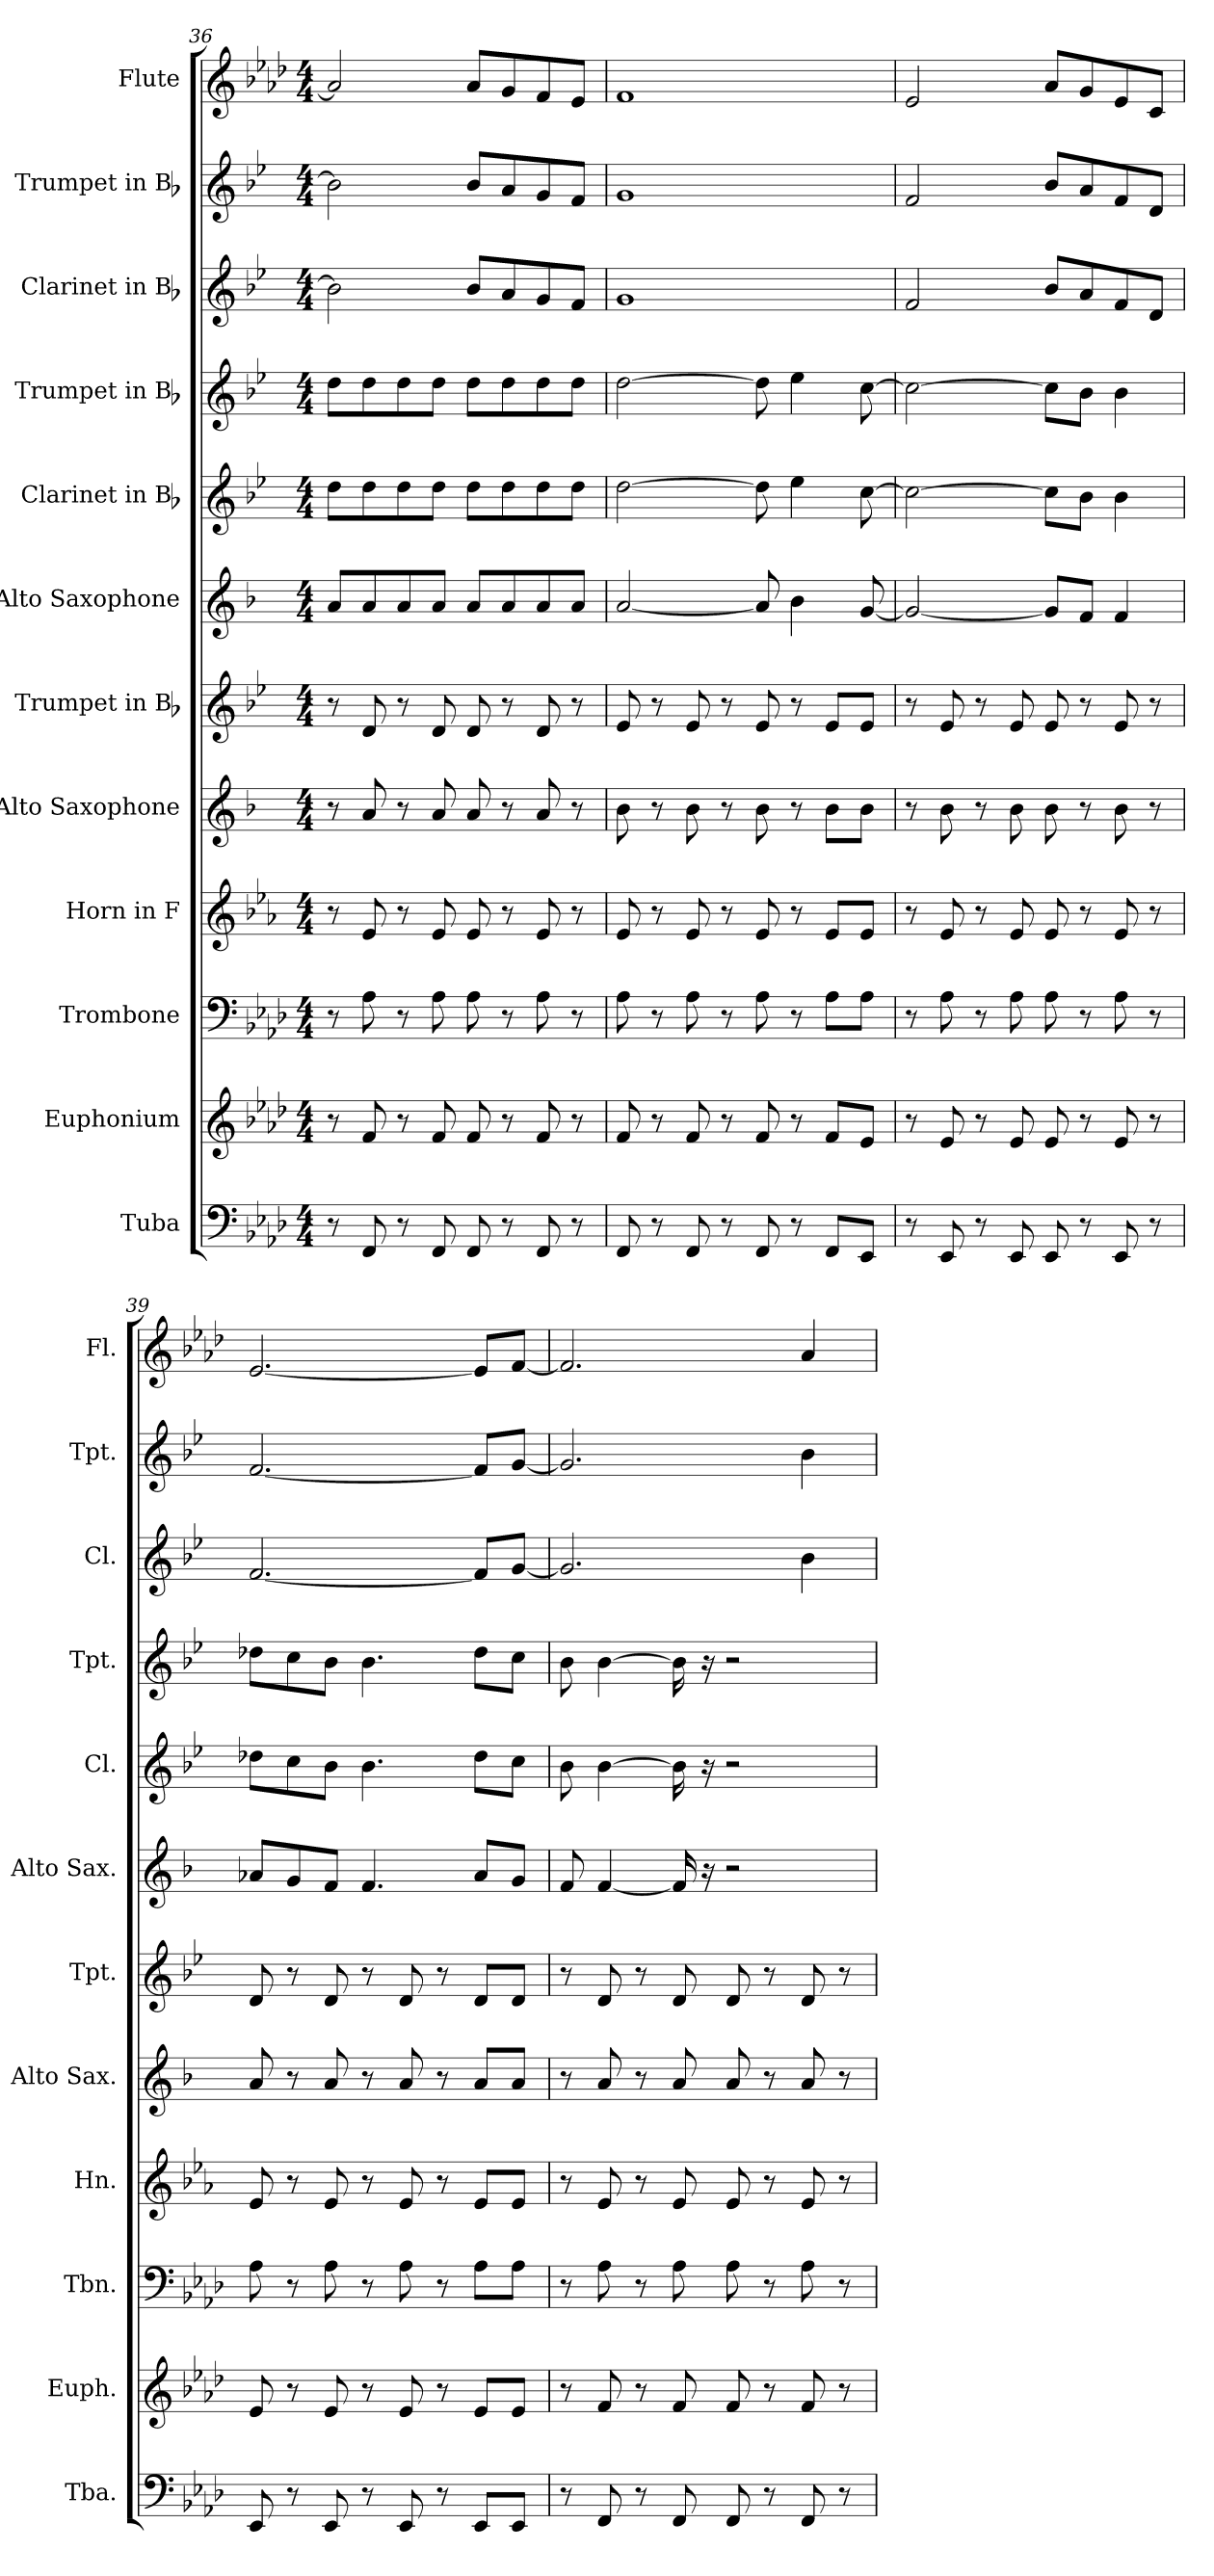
**kern	**kern	**kern	**kern	**kern	**kern	**kern	**kern	**kern	**kern	**kern	**kern
*part12	*part11	*part10	*part9	*part8	*part7	*part6	*part5	*part4	*part3	*part2	*part1
*staff12	*staff11	*staff10	*staff9	*staff8	*staff7	*staff6	*staff5	*staff4	*staff3	*staff2	*staff1
*I"Tuba	*I"Euphonium	*I"Trombone	*I"Horn in F	*I"Alto Saxophone	*I"Trumpet in Bb	*I"Alto Saxophone	*I"Clarinet in Bb	*I"Trumpet in Bb	*I"Clarinet in Bb	*I"Trumpet in Bb	*I"Flute
*I'Tba.	*I'Euph.	*I'Tbn.	*I'Hn.	*I'Alto Sax.	*I'Tpt.	*I'Alto Sax.	*I'Cl.	*I'Tpt.	*I'Cl.	*I'Tpt.	*I'Fl.
*clefF4	*clefG2	*clefF4	*clefG2	*clefG2	*clefG2	*clefG2	*clefG2	*clefG2	*clefG2	*clefG2	*clefG2
*	*ITrd8c14	*	*ITrd4c7	*ITrd5c9	*ITrd1c2	*ITrd5c9	*ITrd1c2	*ITrd1c2	*ITrd1c2	*ITrd1c2	*
*k[b-e-a-d-]	*k[b-e-a-d-]	*k[b-e-a-d-]	*k[b-e-a-d-]	*k[b-e-a-d-]	*k[b-e-a-d-]	*k[b-e-a-d-]	*k[b-e-a-d-]	*k[b-e-a-d-]	*k[b-e-a-d-]	*k[b-e-a-d-]	*k[b-e-a-d-]
*f:	*f:	*f:	*f:	*f:	*f:	*f:	*f:	*f:	*f:	*f:	*f:
*M4/4	*M4/4	*M4/4	*M4/4	*M4/4	*M4/4	*M4/4	*M4/4	*M4/4	*M4/4	*M4/4	*M4/4
=36	=36	=36	=36	=36	=36	=36	=36	=36	=36	=36	=36
8r	8r	8r	8r	8r	8r	8c/L	8cc\L	8cc\L	2a-\]	2a-\]	2a-/]
8FF/	8F/	8A-\	8A-/	8c/	8c/	8c/	8cc\	8cc\	.	.	.
8r	8r	8r	8r	8r	8r	8c/	8cc\	8cc\	.	.	.
8FF/	8F/	8A-\	8A-/	8c/	8c/	8c/J	8cc\J	8cc\J	.	.	.
8FF/	8F/	8A-\	8A-/	8c/	8c/	8c/L	8cc\L	8cc\L	8a-/L	8a-/L	8a-/L
8r	8r	8r	8r	8r	8r	8c/	8cc\	8cc\	8g/	8g/	8g/
8FF/	8F/	8A-\	8A-/	8c/	8c/	8c/	8cc\	8cc\	8f/	8f/	8f/
8r	8r	8r	8r	8r	8r	8c/J	8cc\J	8cc\J	8e-/J	8e-/J	8e-/J
!!LO:PB:g=z
=37	=37	=37	=37	=37	=37	=37	=37	=37	=37	=37	=37
8FF/	8F/	8A-\	8A-/	8d-\	8d-/	[2c/	[2cc\	[2cc\	1f	1f	1f
8r	8r	8r	8r	8r	8r	.	.	.	.	.	.
8FF/	8F/	8A-\	8A-/	8d-\	8d-/	.	.	.	.	.	.
8r	8r	8r	8r	8r	8r	.	.	.	.	.	.
8FF/	8F/	8A-\	8A-/	8d-\	8d-/	8c/]	8cc\]	8cc\]	.	.	.
8r	8r	8r	8r	8r	8r	4d-\	4dd-\	4dd-\	.	.	.
8FF/L	8F/L	8A-\L	8A-/L	8d-\L	8d-/L	.	.	.	.	.	.
8EE-/J	8E-/J	8A-\J	8A-/J	8d-\J	8d-/J	[8B-/	[8b-\	[8b-\	.	.	.
=38	=38	=38	=38	=38	=38	=38	=38	=38	=38	=38	=38
8r	8r	8r	8r	8r	8r	2B-/_	2b-\_	2b-\_	2e-/	2e-/	2e-/
8EE-/	8E-/	8A-\	8A-/	8d-\	8d-/	.	.	.	.	.	.
8r	8r	8r	8r	8r	8r	.	.	.	.	.	.
8EE-/	8E-/	8A-\	8A-/	8d-\	8d-/	.	.	.	.	.	.
8EE-/	8E-/	8A-\	8A-/	8d-\	8d-/	8B-/L]	8b-\L]	8b-\L]	8a-/L	8a-/L	8a-/L
8r	8r	8r	8r	8r	8r	8A-/J	8a-\J	8a-\J	8g/	8g/	8g/
8EE-/	8E-/	8A-\	8A-/	8d-\	8d-/	4A-/	4a-\	4a-\	8e-/	8e-/	8e-/
8r	8r	8r	8r	8r	8r	.	.	.	8c/J	8c/J	8c/J
=39	=39	=39	=39	=39	=39	=39	=39	=39	=39	=39	=39
8EE-/	8E-/	8A-\	8A-/	8c/	8c/	8c-X/L	8cc-X\L	8cc-X\L	[2.e-/	[2.e-/	[2.e-/
8r	8r	8r	8r	8r	8r	8B-/	8b-\	8b-\	.	.	.
8EE-/	8E-/	8A-\	8A-/	8c/	8c/	8A-/J	8a-\J	8a-\J	.	.	.
8r	8r	8r	8r	8r	8r	4.A-/	4.a-\	4.a-\	.	.	.
8EE-/	8E-/	8A-\	8A-/	8c/	8c/	.	.	.	.	.	.
8r	8r	8r	8r	8r	8r	.	.	.	.	.	.
8EE-/L	8E-/L	8A-\L	8A-/L	8c/L	8c/L	8c-/L	8cc-\L	8cc-\L	8e-/L]	8e-/L]	8e-/L]
8EE-/J	8E-/J	8A-\J	8A-/J	8c/J	8c/J	8B-/J	8b-\J	8b-\J	[8f/J	[8f/J	[8f/J
!!LO:PB:g=z
=40	=40	=40	=40	=40	=40	=40	=40	=40	=40	=40	=40
8r	8r	8r	8r	8r	8r	8A-/	8a-\	8a-\	2.f/]	2.f/]	2.f/]
8FF/	8F/	8A-\	8A-/	8c/	8c/	[4A-/	[4a-\	[4a-\	.	.	.
8r	8r	8r	8r	8r	8r	.	.	.	.	.	.
8FF/	8F/	8A-\	8A-/	8c/	8c/	16A-/]	16a-\]	16a-\]	.	.	.
.	.	.	.	.	.	16r	16r	16r	.	.	.
8FF/	8F/	8A-\	8A-/	8c/	8c/	2r	2r	2r	.	.	.
8r	8r	8r	8r	8r	8r	.	.	.	.	.	.
8FF/	8F/	8A-\	8A-/	8c/	8c/	.	.	.	4a-\	4a-\	4a-/
8r	8r	8r	8r	8r	8r	.	.	.	.	.	.
=	=	=	=	=	=	=	=	=	=	=	=
*-	*-	*-	*-	*-	*-	*-	*-	*-	*-	*-	*-
